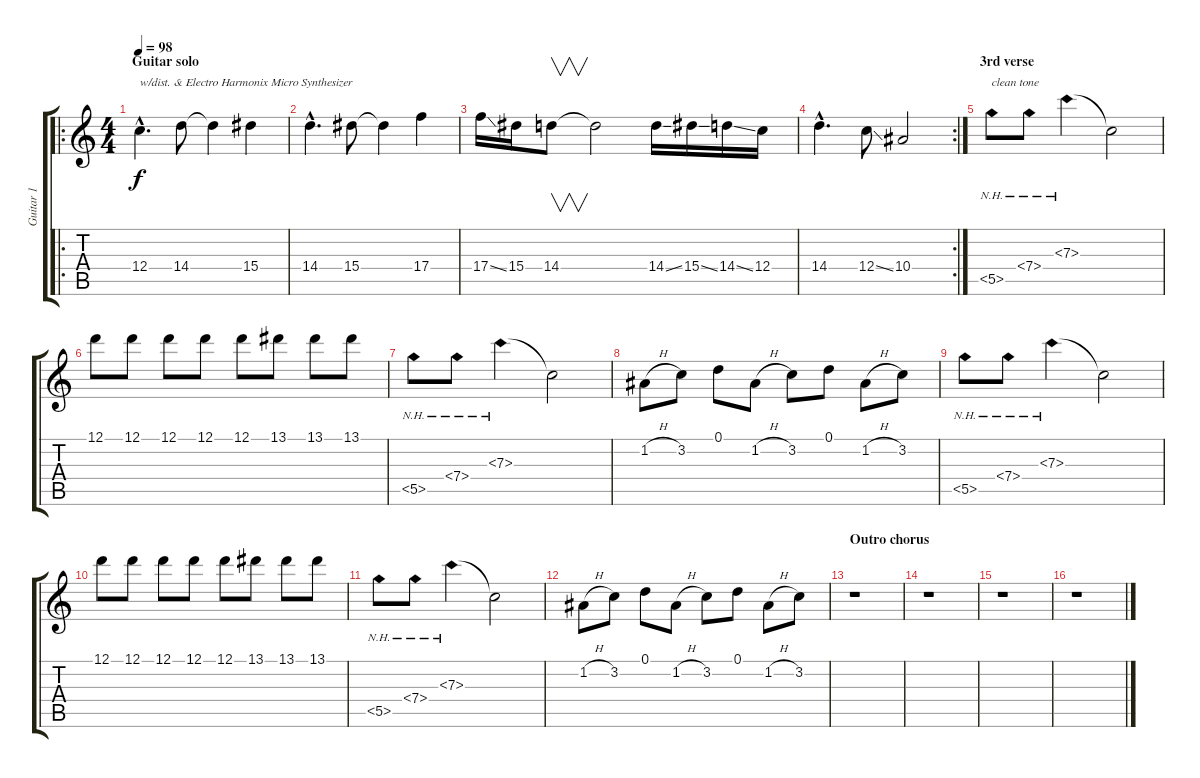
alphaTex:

\track ("Guitar 1" "Guitar 1") {instrument electricguitarclean}
\staff {score tabs}
\tuning (D4 A3 F3 C3 G2 C2) {hide}
\ro
\ts (4 4)
\section ("" "Guitar solo")
\tempo 98
\clef g2
\ks c
12.4{hac}.4{d txt "w/dist. & Electro Harmonix Micro Synthesizer" dy f instrument distortionguitar} 14.4.8 14.4{t}.4 15.4.4 |
14.4{hac}.4{d} 15.4.8 15.4{t}.4 17.4.4 |
17.4{ss}.16 15.4.16 14.4.8{v} 14.4{t}.2 14.4{ss}.16 15.4{ss}.16 14.4{ss}.16 12.4.16 |
\rc 2
14.4{hac}.4{d} 12.4{ss}.8 10.4.2 |
\section ("" "3rd verse")
5.5{nh}.8{txt "clean tone" instrument electricguitarclean} 7.4{nh}.8 7.3{nh}.4 7.3{t}.2 |
12.1.8 12.1.8 12.1.8 12.1.8 12.1.8 13.1.8 13.1.8 13.1.8 |
5.5{nh}.8 7.4{nh}.8 7.3{nh}.4 7.3{t}.2 |
1.2{h}.8 3.2.8 0.1.8 1.2{h}.8 3.2.8 0.1.8 1.2{h}.8 3.2.8 |
5.5{nh}.8 7.4{nh}.8 7.3{nh}.4 7.3{t}.2 |
12.1.8 12.1.8 12.1.8 12.1.8 12.1.8 13.1.8 13.1.8 13.1.8 |
5.5{nh}.8 7.4{nh}.8 7.3{nh}.4 7.3{t}.2 |
1.2{h}.8 3.2.8 0.1.8 1.2{h}.8 3.2.8 0.1.8 1.2{h}.8 3.2.8 |
\section ("" "Outro chorus")
r.1 |
r.1 |
r.1 |
r.1
